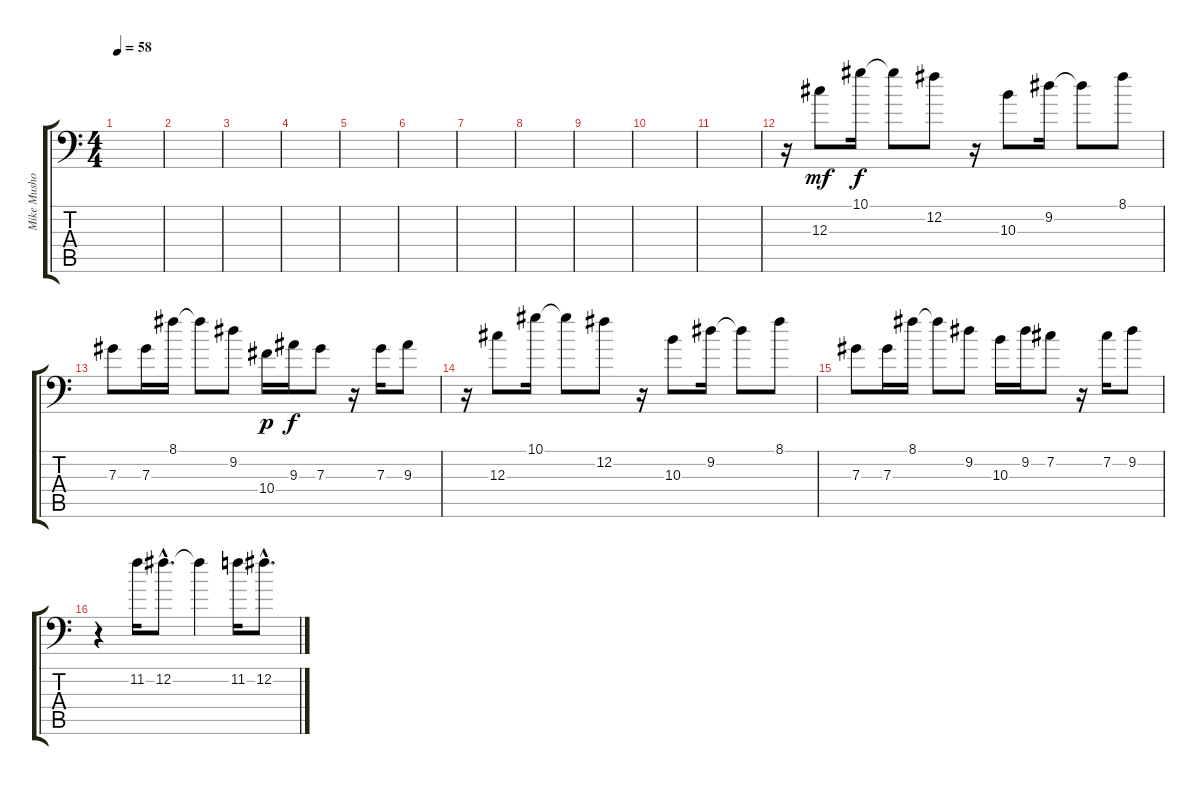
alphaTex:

\track ("Mike Mushok (Fill in)" "Mike Musho") {instrument electricguitarjazz}
\staff {score tabs}
\tuning (Bb3 Gb3 Db3 Ab2 Db2 Ab1) {hide}
\ts (4 4)
\tempo 58
\clef f4
\ks c
|
|
|
|
|
|
|
|
|
|
|
r.16 12.3.8{dy mf} 10.1.16{dy f} 10.1{t}.8 12.2.8 r.16 10.3.8 9.2.16 9.2{t}.8 8.1.8 |
7.3.8 7.3.16 8.1.16 8.1{t}.8 9.2.8 10.4.16{dy p} 9.3.16{dy f} 7.3.8 r.16 7.3.16 9.3.8 |
r.16 12.3.8 10.1.16 10.1{t}.8 12.2.8 r.16 10.3.8 9.2.16 9.2{t}.8 8.1.8 |
7.3.8 7.3.16 8.1.16 8.1{t}.8 9.2.8 10.3.16 9.2.16 7.2.8 r.16 7.2.16 9.2.8 |
r.4 11.2.16 12.2{hac}.8{d} 12.2{t}.4 11.2.16 12.2{hac}.8{d}
